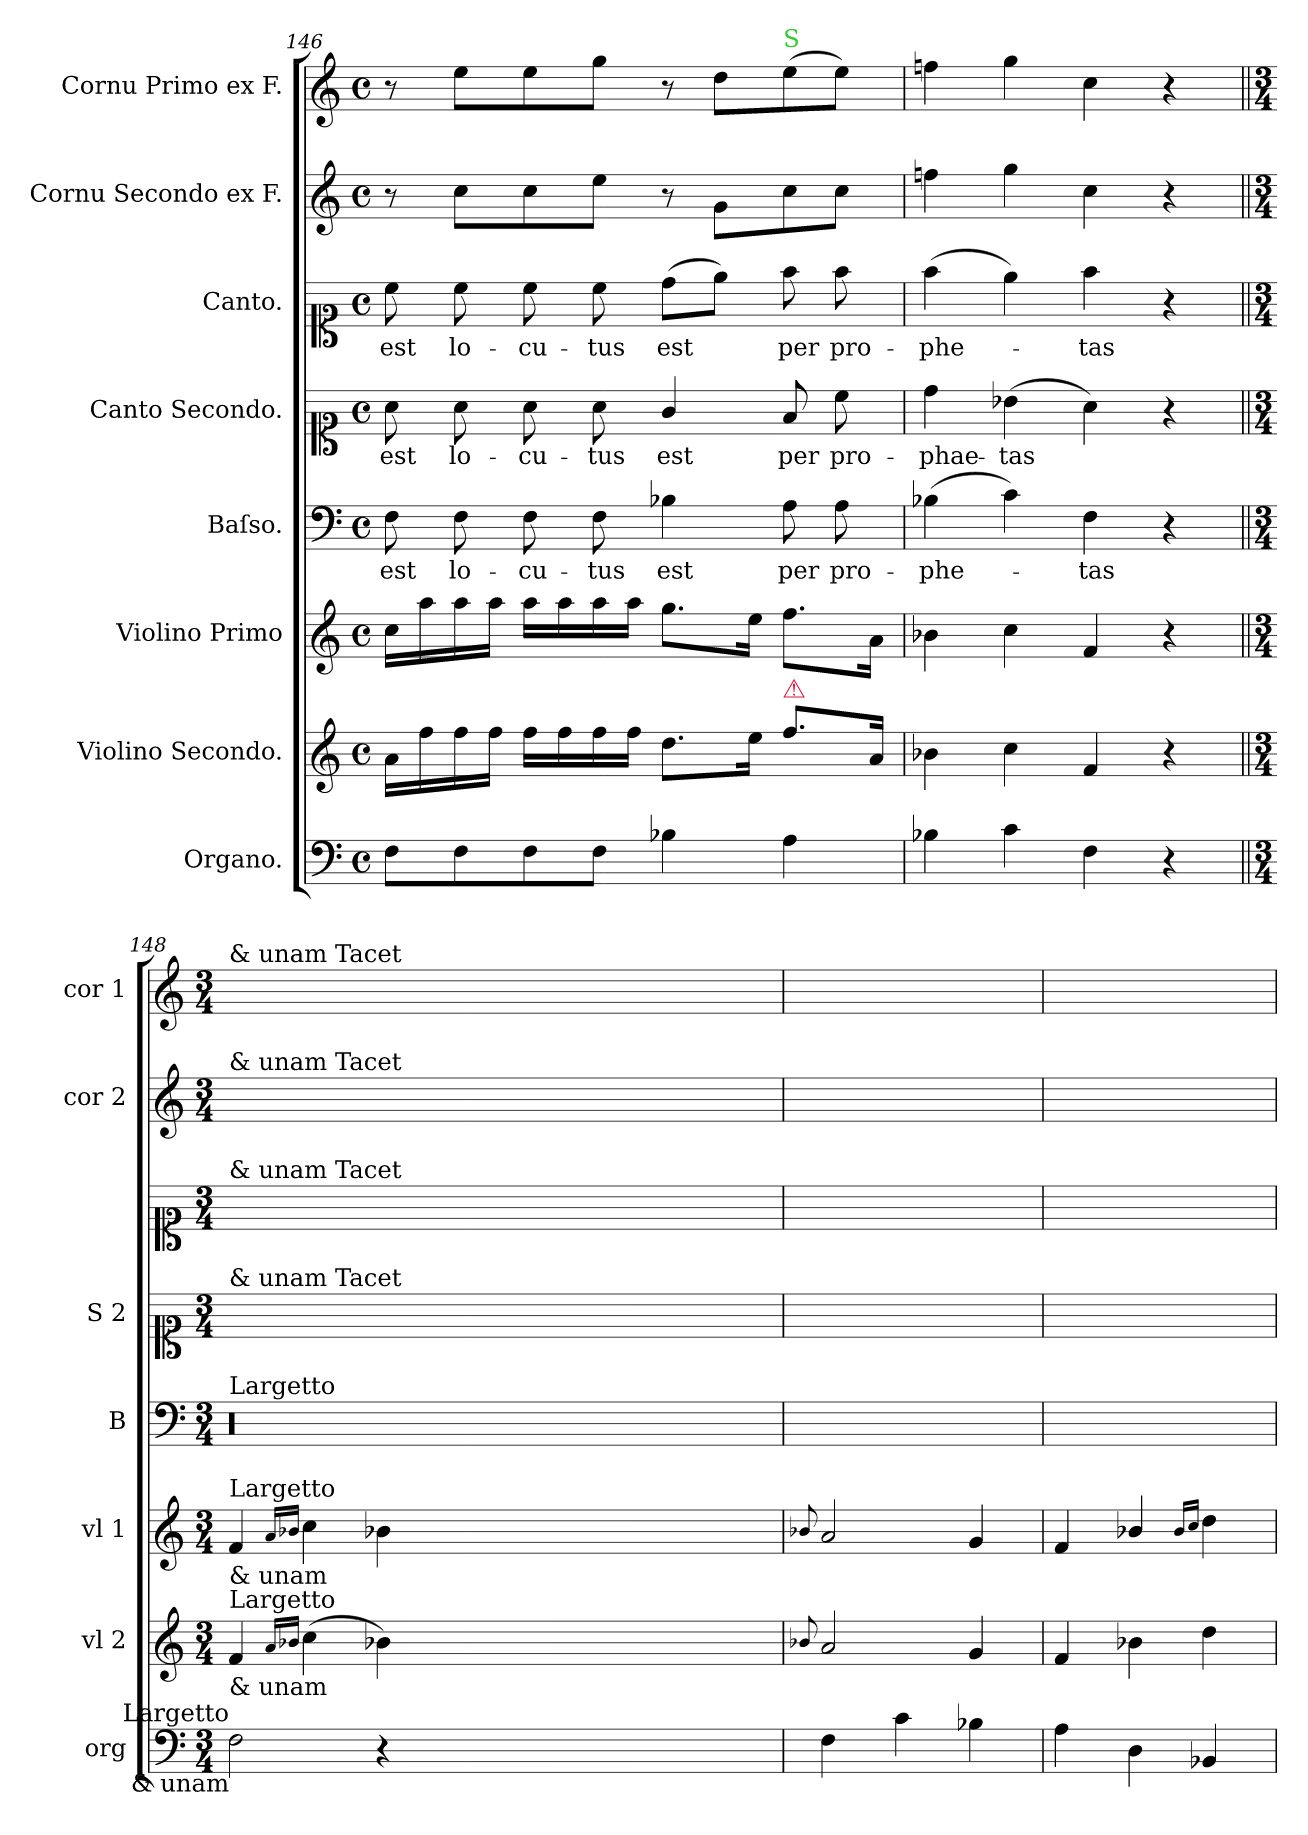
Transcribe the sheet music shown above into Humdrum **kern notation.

**kern	**kern	**kern	**kern	**text	**kern	**text	**kern	**text	**kern	**kern
*part8	*part7	*part6	*part5	*part5	*part4	*part4	*part3	*part3	*part2	*part1
*staff8	*staff7	*staff6	*staff5	*staff5	*staff4	*staff4	*staff3	*staff3	*staff2	*staff1
*I"Organo.	*I"Violino Secondo.	*I"Violino Primo	*I"Baſso.	*	*I"Canto Secondo.	*	*I"Canto.	*	*I"Cornu Secondo ex F.	*I"Cornu Primo ex F.
*I'org	*I'vl 2	*I'vl 1	*I'B	*	*I'S 2	*	*	*	*I'cor 2	*I'cor 1
*clefF4	*clefG2	*clefG2	*clefF4	*	*clefC1	*	*clefC1	*	*clefG2	*clefG2
*	*	*	*	*	*	*	*	*	*ITrd4c7	*ITrd4c7
*M4/4	*M4/4	*M4/4	*M4/4	*	*M4/4	*	*M4/4	*	*M4/4	*M4/4
*met(c)	*met(c)	*met(c)	*met(c)	*	*met(c)	*	*met(c)	*	*met(c)	*met(c)
=146	=146	=146	=146	=146	=146	=146	=146	=146	=146	=146
8F\L	16a\LL	16cc\LL	8F\	est	8a\	est	8cc\	est	8r	8r
.	16ff\	16aa\	.	.	.	.	.	.	.	.
8F\	16ff\	16aa\	8F\	lo-	8a\	lo-	8cc\	lo-	8f\L	8a\L
.	16ff\JJ	16aa\JJ	.	.	.	.	.	.	.	.
8F\	16ff\LL	16aa\LL	8F\	-cu-	8a\	-cu-	8cc\	-cu-	8f\	8a\
.	16ff\	16aa\	.	.	.	.	.	.	.	.
8F\J	16ff\	16aa\	8F\	-tus	8a\	-tus	8cc\	-tus	8a\J	8cc\J
.	16ff\JJ	16aa\JJ	.	.	.	.	.	.	.	.
4B-\	8.dd\L	8.gg\L	4B-\	est	4g/	est	(8dd\L	est	8r	8r
.	.	.	.	.	.	.	8ee\J)	.	8c\L	8g\L
.	16ee\Jk	16ee\Jk	.	.	.	.	.	.	.	.
!	!	!	!	!	!	!	!	!	!	!LO:TX:a:color=limegreen:t=S
!	!LO:TX:a:color=crimson:t=⚠	!	!	!	!	!	!	!	!	!
4A\	8.ff\L	8.ff\L	8A\	per	8f/	per	8ff\	per	8f\	(8a\
.	.	.	8A\	pro-	8cc\	pro-	8ff\	pro-	8f\J	8a\J)
.	16a/Jk	16a\Jk	.	.	.	.	.	.	.	.
=147	=147	=147	=147	=147	=147	=147	=147	=147	=147	=147
4B-\	4b-\	4b-\	(4B-\	-phe-	4dd\	-phae-	(4ff\	-phe-	4b-\	4b-\
4c\	4cc\	4cc\	4c\)	.	(4b-\	-tas	4ee\)	.	4cc\	4cc\
4F\	4f/	4f/	4F\	-tas	4a\)	.	4ff\	-tas	4f\	4f\
4r	4r	4r	4r	.	4r	.	4r	.	4r	4r
=148||	=148||	=148||	=148||	=148||	=148||	=148||	=148||	=148||	=148||	=148||
*M3/4	*M3/4	*M3/4	*M3/4	*	*M3/4	*	*M3/4	*	*M3/4	*M3/4
!	!	!	!	!	!	!	!	!	!	!LO:TX:a:t=& unam Tacet
!	!	!	!	!	!	!	!	!	!LO:TX:a:t=& unam Tacet	!
!	!	!	!	!	!	!	!LO:TX:a:t=& unam Tacet	!	!	!
!	!	!	!	!	!LO:TX:a:t=& unam Tacet	!	!	!	!	!
!	!	!	!LO:TX:a:t=Largetto	!	!	!	!	!	!	!
!	!	!LO:TX:b:t=& unam	!	!	!	!	!	!	!	!
!	!	!LO:TX:a:t=Largetto	!	!	!	!	!	!	!	!
!	!LO:TX:b:t=& unam	!	!	!	!	!	!	!	!	!
!	!LO:TX:a:t=Largetto	!	!	!	!	!	!	!	!	!
!LO:TX:b:rj:t=& unam	!	!	!	!	!	!	!	!	!	!
!LO:TX:a:rj:t=Largetto	!	!	!	!	!	!	!	!	!	!
!	!	!	!LO:N:vis=00	!	!	!	!	!	!	!
2F\	4f/	4f/	0.r	.	2.ryy	.	2.ryy	.	2.ryy	2.ryy
.	16qqa/LL	16qqa/LL	.	.	.	.	.	.	.	.
.	16qqb-/JJ	16qqb-/JJ	.	.	.	.	.	.	.	.
.	(4cc\	4cc\	.	.	.	.	.	.	.	.
4r	4b-\)	4b-\	.	.	.	.	.	.	.	.
0ryy	0ryy	0ryy	.	.	0ryy	.	0ryy	.	0ryy	0ryy
4ryy	4ryy	4ryy	.	.	4ryy	.	4ryy	.	4ryy	4ryy
=149	=149	=149	=149	=149	=149	=149	=149	=149	=149	=149
.	8qqb-/	8qqb-/	.	.	.	.	.	.	.	.
4F\	2a/	2a/	2.ryy	.	2.ryy	.	2.ryy	.	2.ryy	2.ryy
4c\	.	.	.	.	.	.	.	.	.	.
4B-\	4g/	4g/	.	.	.	.	.	.	.	.
=150	=150	=150	=150	=150	=150	=150	=150	=150	=150	=150
4A\	4f/	4f/	2.ryy	.	2.ryy	.	2.ryy	.	2.ryy	2.ryy
4D\	4b-\	4b-/	.	.	.	.	.	.	.	.
.	.	16qqb-/LL	.	.	.	.	.	.	.	.
.	.	16qqcc/JJ	.	.	.	.	.	.	.	.
4BB-/	4dd\	4dd\	.	.	.	.	.	.	.	.
=	=	=	=	=	=	=	=	=	=	=
*-	*-	*-	*-	*-	*-	*-	*-	*-	*-	*-
